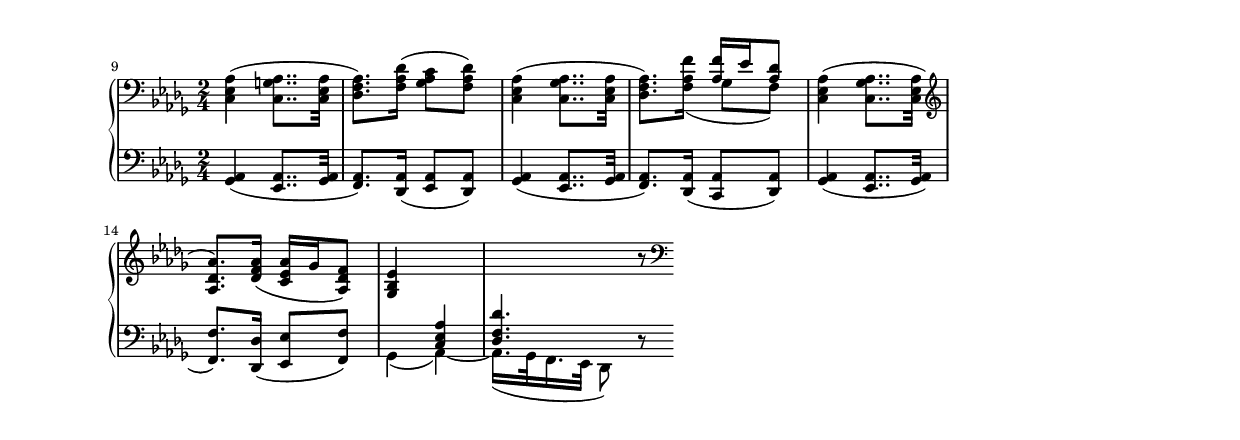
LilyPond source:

\version "2.11.38"
\include "english.ly"
#(set-global-staff-size 15)
\paper{
  ragged-right=##t
  line-width=17\cm
  indent=0\cm
}
 
% NR 1.7 Repeats

% Beethoven, Op. 57
% Piano sonata 23 - Dem Grafen Franz von Brunswick Gewidmet
% Movt II, Andante con moto
% Measures 9 - 16

\layout { }

\new PianoStaff <<

   \new Staff = RH {
      \clef bass
      \key df \major
      \time 2/4
      \set Score.currentBarNumber = #9
      \bar "|:"
      <af ef c>4 (
      <af g c>8..
      <af ef c>32
      |
      <af f df>8. )
      <df' af f>16 (
      <c' af gf>8
      <df' af f>8 )
      |
      <af ef c>4 (
      <af gf c>8..
      <af ef c>32
      |
      <af f df>8. )
      \slurDown
      <f' af f>16 (
      <<
         {
            \voiceTwo
            gf8
            f8 )
         }
         \new Voice {
            \voiceOne
            <f' af>16
            ef'16
            <df' af>8
         }
      >>
      \oneVoice
      |
      <af ef c>4 (
      <af gf c>8..
      <af ef c>32
      \clef treble
      |
      <af' df' af>8. )
      <af' f' df'>16 (
      <af' ef' c'>16
      gf'16
      <f' df' af>8 )
      |
      \slurUp
      <ef' bf gf>4
      \change Staff = LH
      \voiceOne
      <af ef c>4
      |
      <df' f df>4.
      \change Staff = RH
      \oneVoice
      r8
      \clef bass
      \bar ":|"
   }

   \new Staff = LH {
      \clef bass
      \key df \major
      \time 2/4
      <af, gf,>4 (
      <af, ef,>8..
      <af, gf,>32
      |
      <af, f,>8. )
      <af, df,>16 (
      <af, ef,>8
      <af, df,>8 )
      |
      <af, gf,>4 (
      <af, ef,>8..
      <af, gf,>32
      |
      <af, f,>8. )
      <af, df,>16 (
      <af, c,>8
      <af, df,> )
      |
      <af, gf,>4 (
      <af, ef,>8..
      <af, gf,>32
      |
      <f f,>8. )
      <df df,>16 (
      <ef ef,>8
      <f f,>8 )
      |
      \voiceTwo
      gf,4  (
      af,4 ~ )
      |
      af,16. [ ( 
      gf,32
      f,16.
      ef,32 ]
      df,8 )
      \oneVoice
      r8
   }
   
>>
